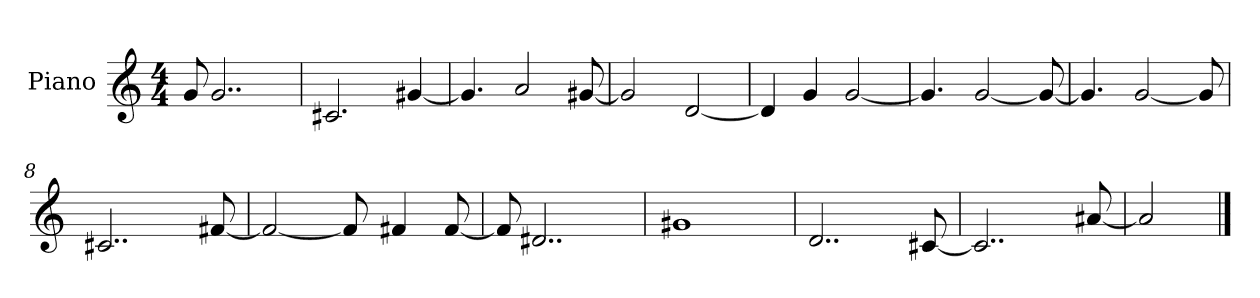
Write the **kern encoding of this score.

**kern
*part1
*staff1
*I"Piano
*I'Pno
*clefG2
*k[]
*M4/4
=1
8g/
2..g/
=2
2.c#X/
[4g#X/
=3
4.g#/]
2a/
[8g#X/
=4
2g#/]
[2d/
=5
4d/]
4g/
[2g/
=6
4.g/]
[2g/
8g/_
=7
4.g/]
[2g/
8g/]
!!LO:LB:g=z
=8
2..c#X/
[8f#X/
=9
2f#/_
8f#/]
4f#X/
[8f#/
=10
8f#/]
2..d#X/
=11
1g#X
=12
2..d/
[8c#X/
=13
2..c#/]
[8a#X/
=14
2a#/]
==
*-
